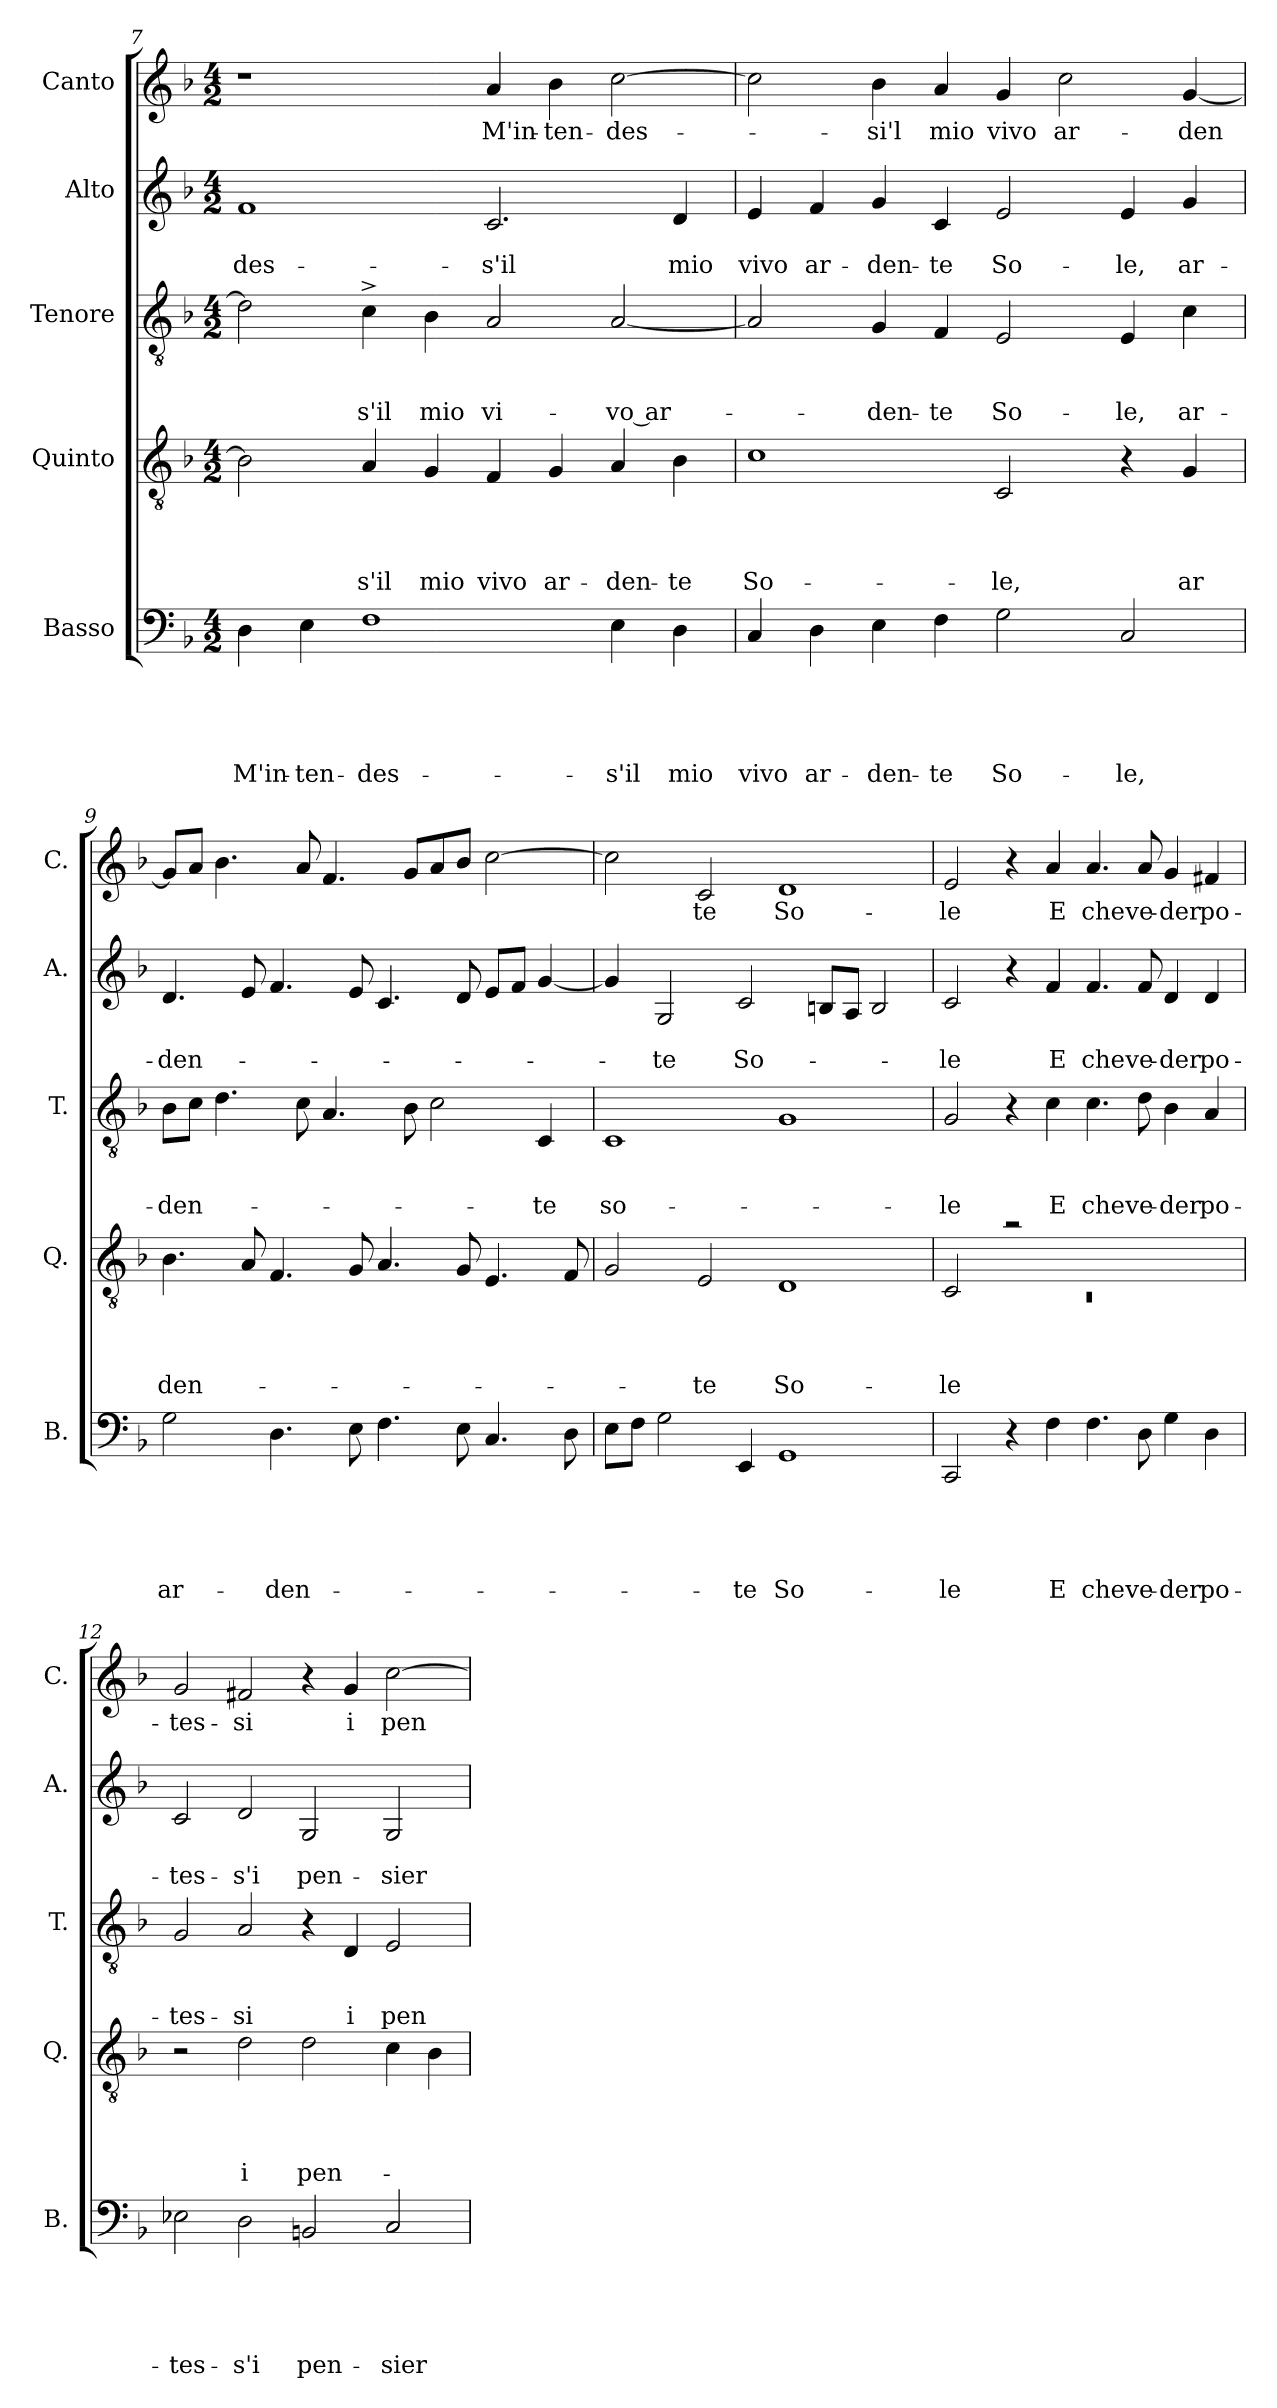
**kern	**text	**text	**text	**text	**text	**kern	**text	**text	**text	**text	**kern	**text	**text	**text	**kern	**text	**text	**kern	**text
*part5	*part5	*part5	*part5	*part5	*part5	*part4	*part4	*part4	*part4	*part4	*part3	*part3	*part3	*part3	*part2	*part2	*part2	*part1	*part1
*staff5	*staff5	*staff5	*staff5	*staff5	*staff5	*staff4	*staff4	*staff4	*staff4	*staff4	*staff3	*staff3	*staff3	*staff3	*staff2	*staff2	*staff2	*staff1	*staff1
*I"Basso	*	*	*	*	*	*I"Quinto	*	*	*	*	*I"Tenore	*	*	*	*I"Alto	*	*	*I"Canto	*
*I'B.	*	*	*	*	*	*I'Q.	*	*	*	*	*I'T.	*	*	*	*I'A.	*	*	*I'C.	*
*clefF4	*	*	*	*	*	*clefGv2	*	*	*	*	*clefGv2	*	*	*	*clefG2	*	*	*clefG2	*
*k[b-]	*	*	*	*	*	*k[b-]	*	*	*	*	*k[b-]	*	*	*	*k[b-]	*	*	*k[b-]	*
*F:	*	*	*	*	*	*F:	*	*	*	*	*F:	*	*	*	*F:	*	*	*F:	*
*M4/2	*	*	*	*	*	*M4/2	*	*	*	*	*M4/2	*	*	*	*M4/2	*	*	*M4/2	*
=7	=7	=7	=7	=7	=7	=7	=7	=7	=7	=7	=7	=7	=7	=7	=7	=7	=7	=7	=7
!	!	!	!	!	!LO:LY:b	!	!	!	!	!	!	!	!	!	!	!	!LO:LY:b	!	!
4D\	.	.	.	.	M'in-	2B-\]	.	.	.	.	2d\]	.	.	.	1f	.	-des-	1r	.
!	!	!	!	!	!LO:LY:b	!	!	!	!	!	!	!	!	!	!	!	!	!	!
4E\	.	.	.	.	-ten-	.	.	.	.	.	.	.	.	.	.	.	.	.	.
!	!	!	!	!	!LO:LY:b:rj	!	!	!	!	!LO:LY:b	!	!	!	!LO:LY:b	!	!	!	!	!
1F	.	.	.	.	-des-	4A/	.	.	.	-s'il	4c^>\	.	.	-s'il	.	.	.	.	.
!	!	!	!	!	!	!	!	!	!	!LO:LY:b	!	!	!	!LO:LY:b	!	!	!	!	!
.	.	.	.	.	.	4G/	.	.	.	mio	4B-\	.	.	mio	.	.	.	.	.
!	!	!	!	!	!	!	!	!	!	!LO:LY:b	!	!	!	!LO:LY:b	!	!	!LO:LY:b	!	!LO:LY:b
.	.	.	.	.	.	4F/	.	.	.	vi­vo	2A/	.	.	vi-	2.c/	.	-s'il	4a/	M'in-
!	!	!	!	!	!	!	!	!	!	!LO:LY:b	!	!	!	!	!	!	!	!	!LO:LY:b:rj
.	.	.	.	.	.	4G/	.	.	.	ar-	.	.	.	.	.	.	.	4b-\	-ten-
!	!	!	!	!	!LO:LY:b	!	!	!	!	!LO:LY:b	!	!	!	!LO:LY:b	!	!	!	!	!LO:LY:b
4E\	.	.	.	.	-s'il	4A/	.	.	.	-den-	[<2A/	.	.	-vo ar-	.	.	.	[>2cc\	-des-
!	!	!	!	!	!LO:LY:b	!	!	!	!	!LO:LY:b:rj	!	!	!	!	!	!	!LO:LY:b	!	!
4D\	.	.	.	.	mio	4B-\	.	.	.	-te	.	.	.	.	4d/	.	mio	.	.
=8	=8	=8	=8	=8	=8	=8	=8	=8	=8	=8	=8	=8	=8	=8	=8	=8	=8	=8	=8
!	!	!	!	!	!LO:LY:b	!	!	!	!	!LO:LY:b	!	!	!	!	!	!	!LO:LY:b	!	!
4C/	.	.	.	.	vi­vo	1c	.	.	.	So-	2A/]	.	.	.	4e/	.	vi­vo	2cc\]	.
!	!	!	!	!	!LO:LY:b	!	!	!	!	!	!	!	!	!	!	!	!LO:LY:b	!	!
4D\	.	.	.	.	ar-	.	.	.	.	.	.	.	.	.	4f/	.	ar-	.	.
!	!	!	!	!	!LO:LY:b	!	!	!	!	!	!	!	!	!LO:LY:b	!	!	!LO:LY:b	!	!LO:LY:b
4E\	.	.	.	.	-den-	.	.	.	.	.	4G/	.	.	-den-	4g/	.	-den-	4b-\	-si'l
!	!	!	!	!	!LO:LY:b:rj	!	!	!	!	!	!	!	!	!LO:LY:b:rj	!	!	!LO:LY:b:rj	!	!LO:LY:b
4F\	.	.	.	.	-te	.	.	.	.	.	4F/	.	.	-te	4c/	.	-te	4a/	mio
!	!	!	!	!	!LO:LY:b	!	!	!	!	!LO:LY:b	!	!	!	!LO:LY:b	!	!	!LO:LY:b	!	!LO:LY:b
2G\	.	.	.	.	So-	2C/	.	.	.	-le,	2E/	.	.	So-	2e/	.	So-	4g/	vi­vo
!	!	!	!	!	!	!	!	!	!	!	!	!	!	!	!	!	!	!	!LO:LY:b
.	.	.	.	.	.	.	.	.	.	.	.	.	.	.	.	.	.	2cc\	ar-
!	!	!	!	!	!LO:LY:b	!	!	!	!	!	!	!	!	!LO:LY:b	!	!	!LO:LY:b	!	!
2C/	.	.	.	.	-le,	4r	.	.	.	.	4E/	.	.	-le,	4e/	.	-le,	.	.
!	!	!	!	!	!	!	!	!	!	!LO:LY:b	!	!	!	!LO:LY:b	!	!	!LO:LY:b	!	!LO:LY:b
.	.	.	.	.	.	4G/	.	.	.	ar	4c\	.	.	ar-	4g/	.	ar-	[<4g/	-den
!!LO:LB:g=z
=9	=9	=9	=9	=9	=9	=9	=9	=9	=9	=9	=9	=9	=9	=9	=9	=9	=9	=9	=9
!	!	!	!	!	!LO:LY:b	!	!	!	!	!LO:LY:b	!	!	!	!LO:LY:b	!	!	!LO:LY:b	!	!
2G\	.	.	.	.	ar-	4.B-\	.	.	.	den-	8B-\L	.	.	-den-	4.d/	.	-den-	8g/L]	.
.	.	.	.	.	.	.	.	.	.	.	8c\J	.	.	.	.	.	.	8a/J	.
.	.	.	.	.	.	.	.	.	.	.	4.d\	.	.	.	.	.	.	4.b-\	.
.	.	.	.	.	.	8A/	.	.	.	.	.	.	.	.	8e/	.	.	.	.
!	!	!	!	!	!LO:LY:b	!	!	!	!	!	!	!	!	!	!	!	!	!	!
4.D\	.	.	.	.	-den-	4.F/	.	.	.	.	.	.	.	.	4.f/	.	.	.	.
.	.	.	.	.	.	.	.	.	.	.	8c\	.	.	.	.	.	.	8a/	.
.	.	.	.	.	.	.	.	.	.	.	4.A/	.	.	.	.	.	.	4.f/	.
8E\	.	.	.	.	.	8G/	.	.	.	.	.	.	.	.	8e/	.	.	.	.
4.F\	.	.	.	.	.	4.A/	.	.	.	.	.	.	.	.	4.c/	.	.	.	.
.	.	.	.	.	.	.	.	.	.	.	8B-\	.	.	.	.	.	.	8g/L	.
.	.	.	.	.	.	.	.	.	.	.	2c\	.	.	.	.	.	.	8a/	.
8E\	.	.	.	.	.	8G/	.	.	.	.	.	.	.	.	8d/	.	.	8b-/J	.
4.C/	.	.	.	.	.	4.E/	.	.	.	.	.	.	.	.	8e/L	.	.	[>2cc\	.
.	.	.	.	.	.	.	.	.	.	.	.	.	.	.	8f/J	.	.	.	.
!	!	!	!	!	!	!	!	!	!	!	!	!	!	!LO:LY:b	!	!	!	!	!
.	.	.	.	.	.	.	.	.	.	.	4C/	.	.	-te	[<4g/	.	.	.	.
8D\	.	.	.	.	.	8F/	.	.	.	.	.	.	.	.	.	.	.	.	.
=10	=10	=10	=10	=10	=10	=10	=10	=10	=10	=10	=10	=10	=10	=10	=10	=10	=10	=10	=10
!	!	!	!	!	!	!	!	!	!	!	!	!	!	!LO:LY:b	!	!	!	!	!
8E\L	.	.	.	.	.	2G/	.	.	.	.	1C	.	.	so-	4g/]	.	.	2cc\]	.
8F\J	.	.	.	.	.	.	.	.	.	.	.	.	.	.	.	.	.	.	.
!	!	!	!	!	!	!	!	!	!	!	!	!	!	!	!	!	!LO:LY:b	!	!
2G\	.	.	.	.	.	.	.	.	.	.	.	.	.	.	2G/	.	-te	.	.
!	!	!	!	!	!	!	!	!	!	!LO:LY:b	!	!	!	!	!	!	!	!	!LO:LY:b
.	.	.	.	.	.	2E/	.	.	.	-te	.	.	.	.	.	.	.	2c/	te
!	!	!	!	!	!LO:LY:b	!	!	!	!	!	!	!	!	!	!	!	!LO:LY:b	!	!
4EE/	.	.	.	.	-te	.	.	.	.	.	.	.	.	.	2c/	.	So-	.	.
!	!	!	!	!	!LO:LY:b	!	!	!	!	!LO:LY:b	!	!	!	!	!	!	!	!	!LO:LY:b
1GG	.	.	.	.	So-	1D	.	.	.	So-	1G	.	.	.	.	.	.	1d	So-
.	.	.	.	.	.	.	.	.	.	.	.	.	.	.	8Bn/L	.	.	.	.
.	.	.	.	.	.	.	.	.	.	.	.	.	.	.	8A/J	.	.	.	.
.	.	.	.	.	.	.	.	.	.	.	.	.	.	.	2B/	.	.	.	.
=11	=11	=11	=11	=11	=11	=11	=11	=11	=11	=11	=11	=11	=11	=11	=11	=11	=11	=11	=11
*	*	*	*	*	*	*^	*	*	*	*	*	*	*	*	*	*	*	*	*
!	!	!	!	!	!LO:LY:b	!	!LO:N:vis=1	!	!	!	!LO:LY:b	!	!	!	!LO:LY:b	!	!	!LO:LY:b	!	!LO:LY:b
2CC/	.	.	.	.	-le	2C/	0rC	.	.	.	-le	2G/	.	.	-le	2c/	.	-le	2e/	-le
4r	.	.	.	.	.	2ra	.	.	.	.	.	4r	.	.	.	4r	.	.	4r	.
!	!	!	!	!	!LO:LY:b	!	!	!	!	!	!	!	!	!	!LO:LY:b	!	!	!LO:LY:b	!	!LO:LY:b
4F\	.	.	.	.	E	.	.	.	.	.	.	4c\	.	.	E	4f/	.	E	4a/	E
!	!	!	!	!	!LO:LY:b	!	!	!	!	!	!	!	!	!	!LO:LY:b	!	!	!LO:LY:b	!	!LO:LY:b
4.F\	.	.	.	.	che	1ryy	.	.	.	.	.	4.c\	.	.	che	4.f/	.	che	4.a/	che
!	!	!	!	!	!LO:LY:b	!	!	!	!	!	!	!	!	!	!LO:LY:b	!	!	!LO:LY:b	!	!LO:LY:b
8D\	.	.	.	.	ve-	.	.	.	.	.	.	8d\	.	.	ve-	8f/	.	ve-	8a/	ve-
!	!	!	!	!	!LO:LY:b:rj	!	!	!	!	!	!	!	!	!	!LO:LY:b:rj	!	!	!LO:LY:b:rj	!	!LO:LY:b:rj
4G\	.	.	.	.	-der	.	.	.	.	.	.	4B-\	.	.	-der	4d/	.	-der	4g/	-der
!	!	!	!	!	!LO:LY:b	!	!	!	!	!	!	!	!	!	!LO:LY:b	!	!	!LO:LY:b	!	!LO:LY:b
4D\	.	.	.	.	po-	.	.	.	.	.	.	4A/	.	.	po-	4d/	.	po-	4f#X/	po-
*	*	*	*	*	*	*v	*v	*	*	*	*	*	*	*	*	*	*	*	*	*
!!LO:PB:g=z
=12	=12	=12	=12	=12	=12	=12	=12	=12	=12	=12	=12	=12	=12	=12	=12	=12	=12	=12	=12
!	!	!	!	!	!LO:LY:b	!	!	!	!	!	!	!	!	!LO:LY:b	!	!	!LO:LY:b	!	!LO:LY:b
2E-X\	.	.	.	.	-tes-	2r	.	.	.	.	2G/	.	.	-tes-	2c/	.	-tes-	2g/	-tes-
!	!	!	!	!	!LO:LY:b	!	!	!	!	!LO:LY:b	!	!	!	!LO:LY:b	!	!	!LO:LY:b	!	!LO:LY:b
2D\	.	.	.	.	-s'i	2d\	.	.	.	i	2A/	.	.	-si	2d/	.	-s'i	2f#X/	-si
!	!	!	!	!	!LO:LY:b	!	!	!	!	!LO:LY:b	!	!	!	!	!	!	!LO:LY:b	!	!
2BBn/	.	.	.	.	pen-	2d\	.	.	.	pen-	4r	.	.	.	2G/	.	pen-	4r	.
!	!	!	!	!	!	!	!	!	!	!	!	!	!	!LO:LY:b	!	!	!	!	!LO:LY:b
.	.	.	.	.	.	.	.	.	.	.	4D/	.	.	i	.	.	.	4g/	i
!	!	!	!	!	!LO:LY:b	!	!	!	!	!	!	!	!	!LO:LY:b	!	!	!LO:LY:b	!	!LO:LY:b
2C/	.	.	.	.	-sier	4c\	.	.	.	.	2E/	.	.	pen-	2G/	.	-sier	[>2cc\	pen-
.	.	.	.	.	.	4B-\	.	.	.	.	.	.	.	.	.	.	.	.	.
=	=	=	=	=	=	=	=	=	=	=	=	=	=	=	=	=	=	=	=
*-	*-	*-	*-	*-	*-	*-	*-	*-	*-	*-	*-	*-	*-	*-	*-	*-	*-	*-	*-
